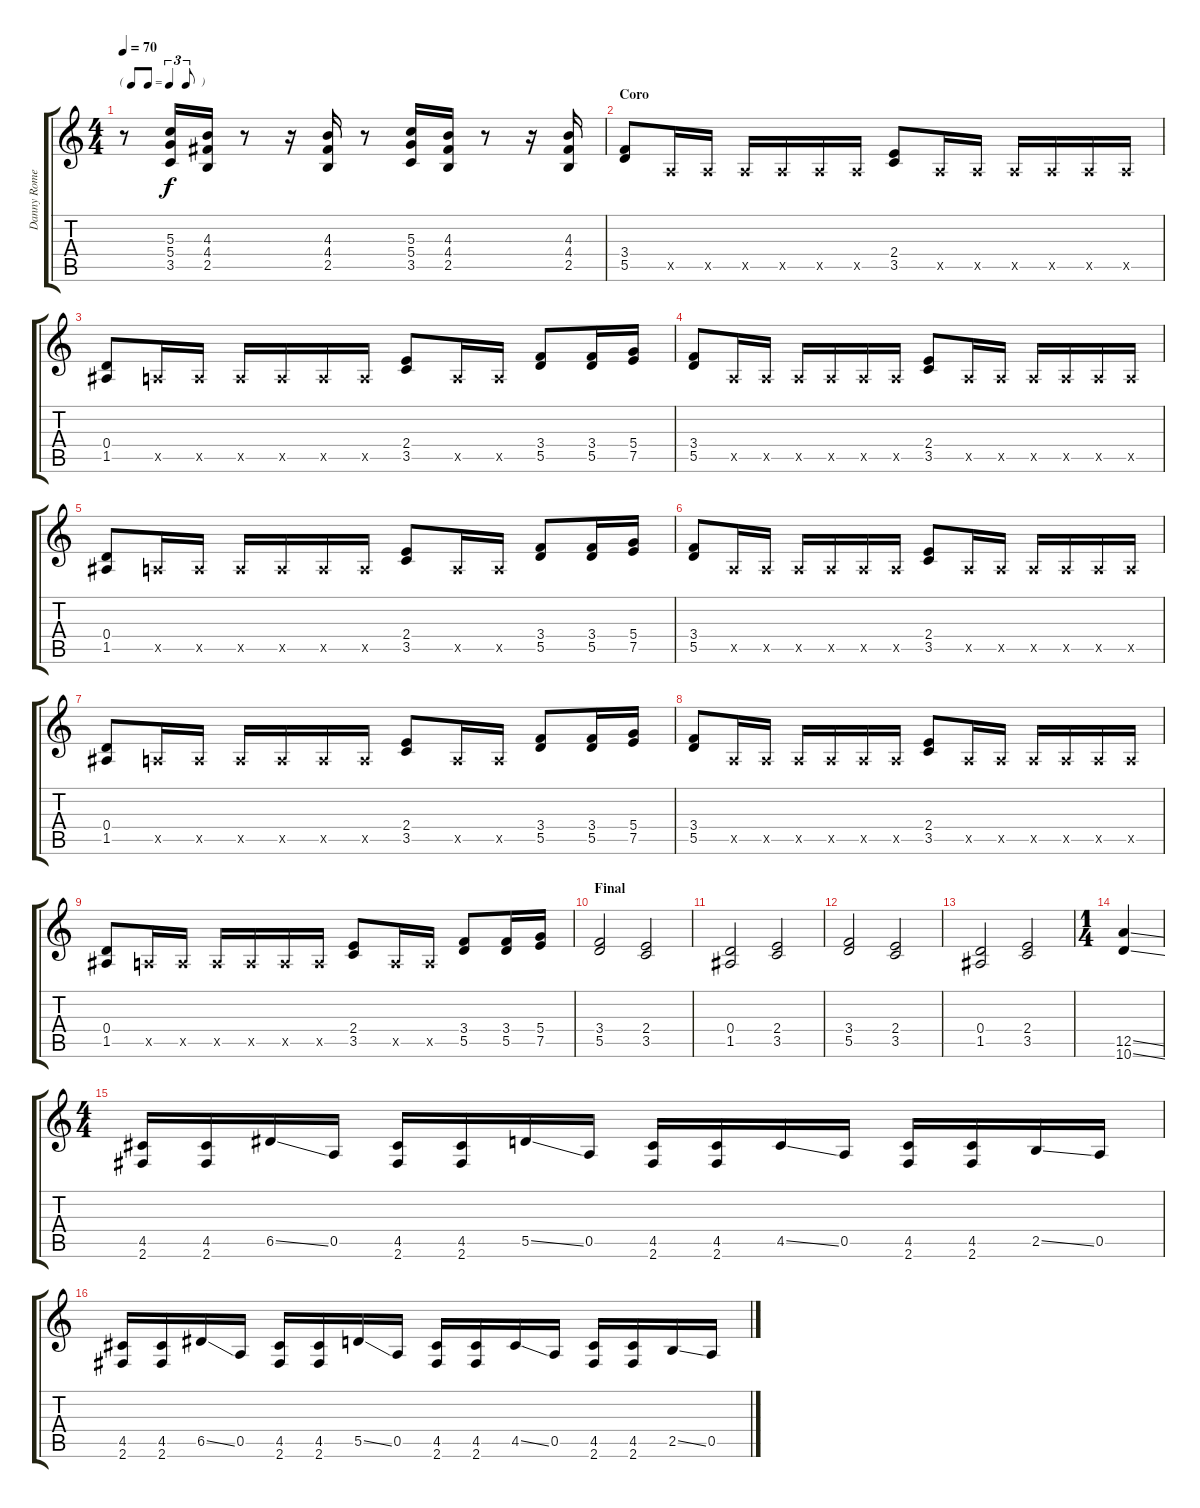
\track ("Danny Romero (2 Guitarra)" "Danny Rome") {instrument distortionguitar}
\staff {score tabs}
\tuning (E4 B3 G3 D3 A2 E2) {hide}
\ts (4 4)
\tf triplet8th
\tempo 70
\clef g2
\ks c
r.8{dy f} (5.3 5.4 3.5).16 (4.3 4.4 2.5).16 r.8 r.16 (4.3 4.4 2.5).16 r.8 (5.3 5.4 3.5).16 (4.3 4.4 2.5).16 r.8 r.16 (4.3 4.4 2.5).16 |
\section ("" "Coro")
(3.4 5.5).8 0.5{x}.16 0.5{x}.16 0.5{x}.16 0.5{x}.16 0.5{x}.16 0.5{x}.16 (2.4 3.5).8 0.5{x}.16 0.5{x}.16 0.5{x}.16 0.5{x}.16 0.5{x}.16 0.5{x}.16 |
(0.4 1.5).8 0.5{x}.16 0.5{x}.16 0.5{x}.16 0.5{x}.16 0.5{x}.16 0.5{x}.16 (2.4 3.5).8 0.5{x}.16 0.5{x}.16 (3.4 5.5).8 (3.4 5.5).16 (5.4 7.5).16 |
(3.4 5.5).8 0.5{x}.16 0.5{x}.16 0.5{x}.16 0.5{x}.16 0.5{x}.16 0.5{x}.16 (2.4 3.5).8 0.5{x}.16 0.5{x}.16 0.5{x}.16 0.5{x}.16 0.5{x}.16 0.5{x}.16 |
(0.4 1.5).8 0.5{x}.16 0.5{x}.16 0.5{x}.16 0.5{x}.16 0.5{x}.16 0.5{x}.16 (2.4 3.5).8 0.5{x}.16 0.5{x}.16 (3.4 5.5).8 (3.4 5.5).16 (5.4 7.5).16 |
(3.4 5.5).8 0.5{x}.16 0.5{x}.16 0.5{x}.16 0.5{x}.16 0.5{x}.16 0.5{x}.16 (2.4 3.5).8 0.5{x}.16 0.5{x}.16 0.5{x}.16 0.5{x}.16 0.5{x}.16 0.5{x}.16 |
(0.4 1.5).8 0.5{x}.16 0.5{x}.16 0.5{x}.16 0.5{x}.16 0.5{x}.16 0.5{x}.16 (2.4 3.5).8 0.5{x}.16 0.5{x}.16 (3.4 5.5).8 (3.4 5.5).16 (5.4 7.5).16 |
(3.4 5.5).8 0.5{x}.16 0.5{x}.16 0.5{x}.16 0.5{x}.16 0.5{x}.16 0.5{x}.16 (2.4 3.5).8 0.5{x}.16 0.5{x}.16 0.5{x}.16 0.5{x}.16 0.5{x}.16 0.5{x}.16 |
(0.4 1.5).8 0.5{x}.16 0.5{x}.16 0.5{x}.16 0.5{x}.16 0.5{x}.16 0.5{x}.16 (2.4 3.5).8 0.5{x}.16 0.5{x}.16 (3.4 5.5).8 (3.4 5.5).16 (5.4 7.5).16 |
\section ("" "Final")
(3.4 5.5).2 (2.4 3.5).2 |
(0.4 1.5).2 (2.4 3.5).2 |
(3.4 5.5).2 (2.4 3.5).2 |
(0.4 1.5).2 (2.4 3.5).2 |
\ts (1 4)
(12.5{ss} 10.6{ss}).4 |
\ts (4 4)
(4.5 2.6).16 (4.5 2.6).16 6.5{ss}.16 0.5.16 (4.5 2.6).16 (4.5 2.6).16 5.5{ss}.16 0.5.16 (4.5 2.6).16 (4.5 2.6).16 4.5{ss}.16 0.5.16 (4.5 2.6).16 (4.5 2.6).16 2.5{ss}.16 0.5.16 |
(4.5 2.6).16 (4.5 2.6).16 6.5{ss}.16 0.5.16 (4.5 2.6).16 (4.5 2.6).16 5.5{ss}.16 0.5.16 (4.5 2.6).16 (4.5 2.6).16 4.5{ss}.16 0.5.16 (4.5 2.6).16 (4.5 2.6).16 2.5{ss}.16 0.5.16
